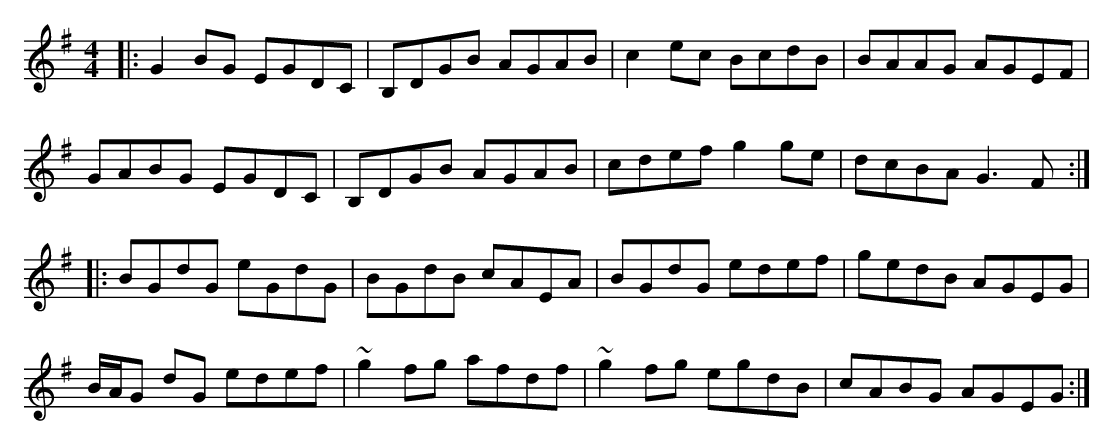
X:1
M:4/4
K:G
|:G2BG EGDC|B,DGB AGAB|c2ec BcdB|BAAG AGEF|
GABG EGDC|B,DGB AGAB|cdef g2ge|dcBA G3 F :|
|:BGdG eGdG|BGdB cAEA |BGdG edef|gedB AGEG|
B/A/G dG edef|~g2fg afdf| ~g2fg egdB | cABG AGEG:|
